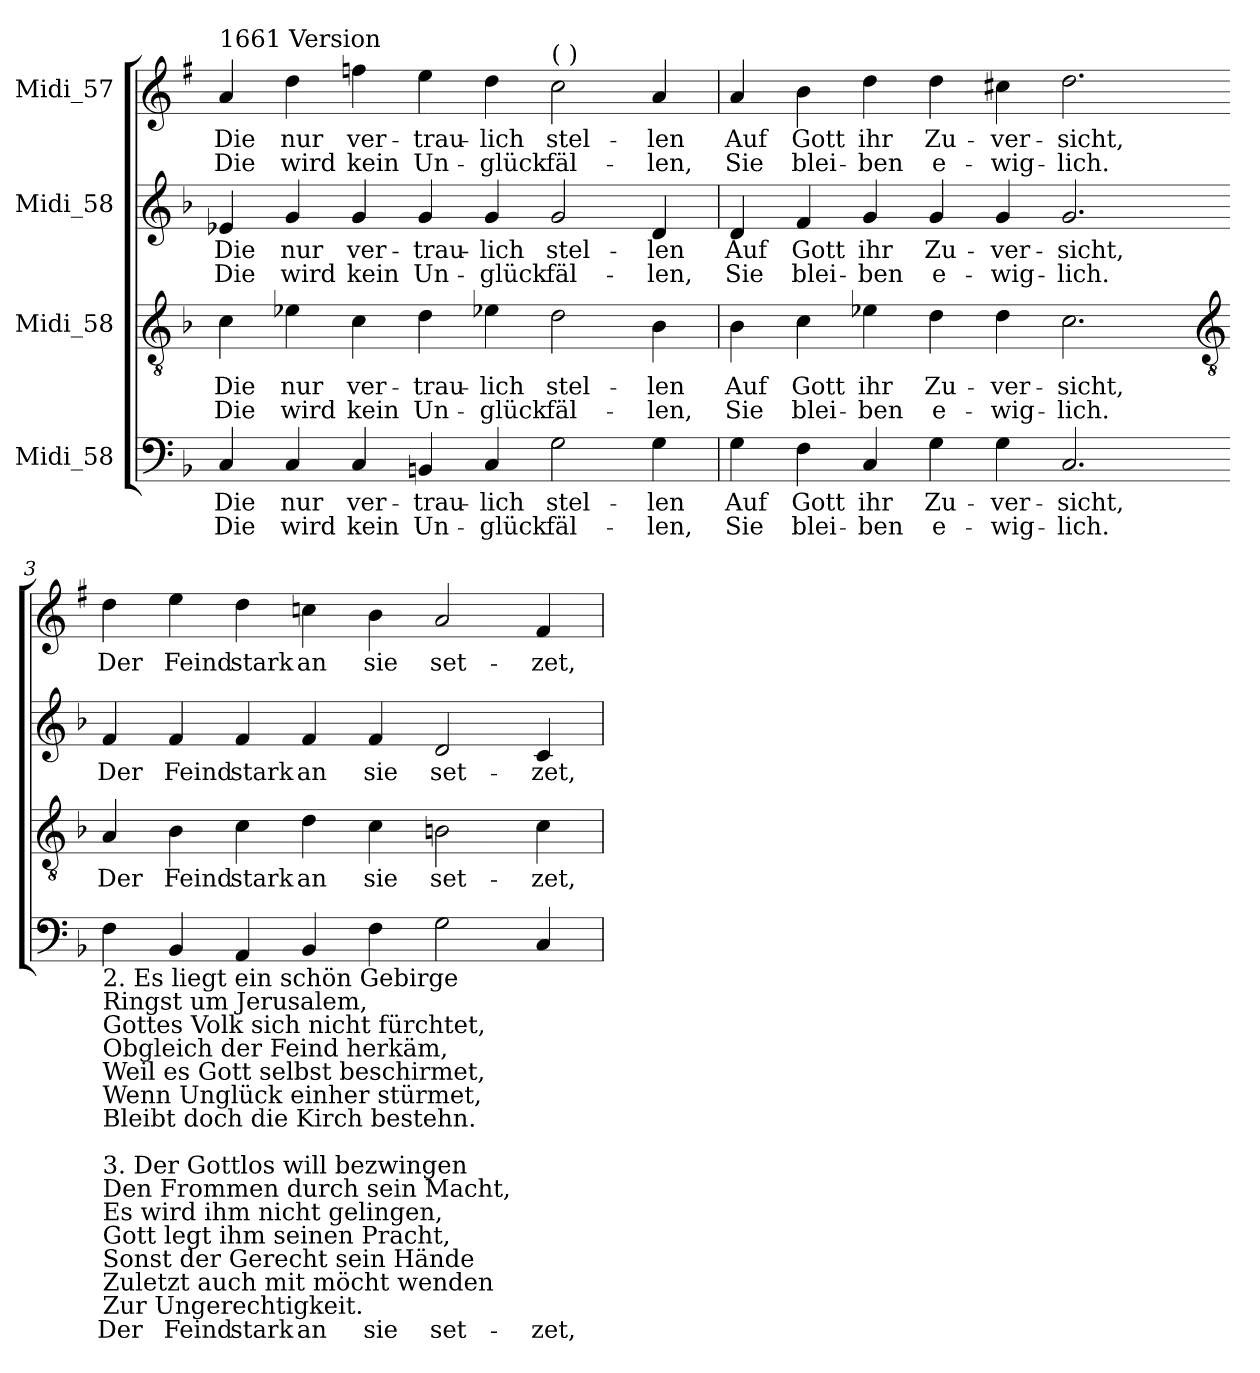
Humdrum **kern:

**kern	**text	**text	**kern	**text	**text	**kern	**text	**text	**kern	**text	**text
*part4	*part4	*part4	*part3	*part3	*part3	*part2	*part2	*part2	*part1	*part1	*part1
*staff4	*staff4	*staff4	*staff3	*staff3	*staff3	*staff2	*staff2	*staff2	*staff1	*staff1	*staff1
*I"Midi_58	*	*	*I"Midi_58	*	*	*I"Midi_58	*	*	*I"Midi_57	*	*
*clefF4	*	*	*clefGv2	*	*	*clefG2	*	*	*clefG2	*	*
*	*	*	*	*	*	*	*	*	*ITrd1c2	*	*
*k[b-]	*	*	*k[b-]	*	*	*k[b-]	*	*	*k[b-]	*	*
*F:	*	*	*F:	*	*	*F:	*	*	*F:	*	*
=1	=1	=1	=1	=1	=1	=1	=1	=1	=1	=1	=1
!	!	!	!	!	!	!	!	!	!LO:TX:a:t=1661 Version	!	!
!	!LO:LY:b	!LO:LY:b	!	!LO:LY:b	!LO:LY:b	!	!LO:LY:b	!LO:LY:b	!	!LO:LY:b	!LO:LY:b
4C	Die	Die	4c	Die	Die	4e-X	Die	Die	4g	Die	Die
!	!LO:LY:b	!LO:LY:b	!	!LO:LY:b	!LO:LY:b	!	!LO:LY:b	!LO:LY:b	!	!LO:LY:b	!LO:LY:b
4C	nur	wird	4e-X	nur	wird	4g	nur	wird	4cc	nur	wird
!	!LO:LY:b	!LO:LY:b	!	!LO:LY:b	!LO:LY:b	!	!LO:LY:b	!LO:LY:b	!	!LO:LY:b	!LO:LY:b
4C	ver-	-kein	4c	ver-	-kein	4g	ver-	-kein	4ee-X	ver-	-kein
!	!LO:LY:b	!LO:LY:b	!	!LO:LY:b	!LO:LY:b	!	!LO:LY:b	!LO:LY:b	!	!LO:LY:b	!LO:LY:b
4BBn	trau-	-Un-	4d	trau-	-Un-	4g	trau-	-Un-	4dd	trau-	-Un-
!	!LO:LY:b	!LO:LY:b	!	!LO:LY:b	!LO:LY:b	!	!LO:LY:b	!LO:LY:b	!	!LO:LY:b	!LO:LY:b
4C	-lich	glück	4e-X	-lich	glück	4g	-lich	glück	4cc	-lich	glück
!	!	!	!	!	!	!	!	!	!LO:TX:a:t=(  )	!	!
!	!LO:LY:b	!LO:LY:b	!	!LO:LY:b	!LO:LY:b	!	!LO:LY:b	!LO:LY:b	!	!LO:LY:b	!LO:LY:b
2G	stel-	-fäl-	2d	stel-	-fäl-	2g	stel-	-fäl-	2b-	stel-	-fäl-
!	!LO:LY:b	!LO:LY:b	!	!LO:LY:b	!LO:LY:b	!	!LO:LY:b	!LO:LY:b	!	!LO:LY:b	!LO:LY:b
4G	-len	len,	4B-	-len	len,	4d	-len	len,	4g	-len	len,
=2	=2	=2	=2	=2	=2	=2	=2	=2	=2	=2	=2
!	!LO:LY:b	!LO:LY:b	!	!LO:LY:b	!LO:LY:b	!	!LO:LY:b	!LO:LY:b	!	!LO:LY:b	!LO:LY:b
4G	Auf	Sie	4B-	Auf	Sie	4d	Auf	Sie	4g	Auf	Sie
!	!LO:LY:b	!LO:LY:b	!	!LO:LY:b	!LO:LY:b	!	!LO:LY:b	!LO:LY:b	!	!LO:LY:b	!LO:LY:b
4F	Gott	blei-	4c	Gott	blei-	4f	Gott	blei-	4a	Gott	blei-
!	!LO:LY:b	!LO:LY:b	!	!LO:LY:b	!LO:LY:b	!	!LO:LY:b	!LO:LY:b	!	!LO:LY:b	!LO:LY:b
4C	-ihr	ben	4e-X	-ihr	ben	4g	-ihr	ben	4cc	-ihr	ben
!	!LO:LY:b	!LO:LY:b	!	!LO:LY:b	!LO:LY:b	!	!LO:LY:b	!LO:LY:b	!	!LO:LY:b	!LO:LY:b
4G	Zu-	-e-	4d	Zu-	-e-	4g	Zu-	-e-	4cc	Zu-	-e-
!	!LO:LY:b	!LO:LY:b	!	!LO:LY:b	!LO:LY:b	!	!LO:LY:b	!LO:LY:b	!	!LO:LY:b	!LO:LY:b
4G	-ver-	-wig-	4d	-ver-	-wig-	4g	-ver-	-wig-	4bn	-ver-	-wig-
!	!LO:LY:b	!LO:LY:b	!	!LO:LY:b	!LO:LY:b	!	!LO:LY:b	!LO:LY:b	!	!LO:LY:b	!LO:LY:b
2.C	-sicht,	lich.	2.c	-sicht,	lich.	2.g	-sicht,	lich.	2.cc	-sicht,	lich.
!!LO:LB:g=z
=3-	=3-	=3-	=3-	=3-	=3-	=3-	=3-	=3-	=3-	=3-	=3-
*	*	*	*clefGv2	*	*	*	*	*	*	*	*
!LO:TX:b:t=2. Es liegt ein schön Gebirge\nRingst um Jerusalem,\nGottes Volk sich nicht fürchtet,\nObgleich der Feind herkäm,\nWeil es Gott selbst beschirmet,\nWenn Unglück einher stürmet,\nBleibt doch die Kirch bestehn.\n\n3. Der Gottlos will bezwingen\nDen Frommen durch sein Macht,\nEs wird ihm nicht gelingen,\nGott legt ihm seinen Pracht,\nSonst der Gerecht sein Hände\nZuletzt auch mit möcht wenden\nZur Ungerechtigkeit.	!	!	!	!	!	!	!	!	!	!	!
!	!LO:LY:b	!	!	!LO:LY:b	!	!	!LO:LY:b	!	!	!LO:LY:b	!
4F	Der	.	4A	Der	.	4f	Der	.	4cc	Der	.
!	!LO:LY:b	!	!	!LO:LY:b	!	!	!LO:LY:b	!	!	!LO:LY:b	!
4BB-	Feind	.	4B-	Feind	.	4f	Feind	.	4dd	Feind	.
!	!LO:LY:b	!	!	!LO:LY:b	!	!	!LO:LY:b	!	!	!LO:LY:b	!
4AA	stark	.	4c	stark	.	4f	stark	.	4cc	stark	.
!	!LO:LY:b	!	!	!LO:LY:b	!	!	!LO:LY:b	!	!	!LO:LY:b	!
4BB-	an	.	4d	an	.	4f	an	.	4b-	an	.
!	!LO:LY:b	!	!	!LO:LY:b	!	!	!LO:LY:b	!	!	!LO:LY:b	!
4F	sie	.	4c	sie	.	4f	sie	.	4a	sie	.
!	!LO:LY:b	!	!	!LO:LY:b	!	!	!LO:LY:b	!	!	!LO:LY:b	!
2G	set-	.	2Bn	set-	.	2d	set-	.	2g	set-	.
!	!LO:LY:b	!	!	!LO:LY:b	!	!	!LO:LY:b	!	!	!LO:LY:b	!
4C	-zet,	.	4c	-zet,	.	4c	-zet,	.	4e	-zet,	.
=	=	=	=	=	=	=	=	=	=	=	=
*-	*-	*-	*-	*-	*-	*-	*-	*-	*-	*-	*-
